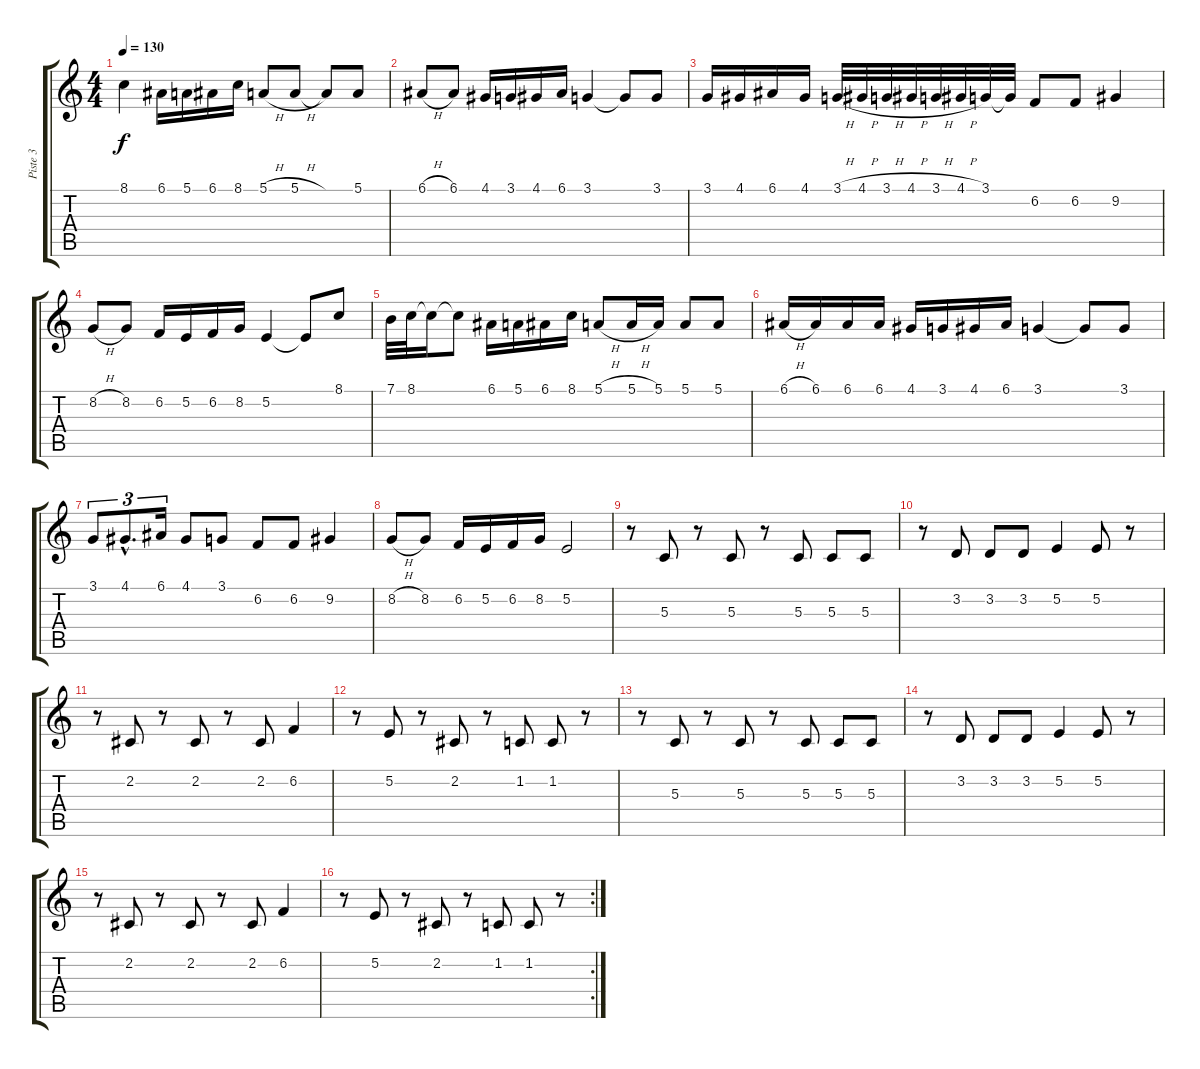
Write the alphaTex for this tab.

\track ("Piste 3" "Piste 3") {instrument clarinet}
\staff {score tabs}
\tuning (E4 B3 G3 D3 A2 E2) {hide}
\ts (4 4)
\tempo 130
\clef g2
\ks c
8.1.4{dy f} 6.1.16 5.1.16 6.1.16 8.1.16 5.1{h}.8 5.1{h}.8 5.1{t}.8 5.1.8 |
6.1{h}.8 6.1.8 4.1.16 3.1.16 4.1.16 6.1.16 3.1.4 3.1{t}.8 3.1.8 |
3.1.16 4.1.16 6.1.16 4.1.16 3.1{h}.32 4.1{h}.32 3.1{h}.32 4.1{h}.32 3.1{h}.32 4.1{h}.32 3.1.32 3.1{t}.32 6.2.8 6.2.8 9.2.4 |
8.2{h}.8 8.2.8 6.2.16 5.2.16 6.2.16 8.2.16 5.2.4 5.2{t}.8 8.1.8 |
7.1.32 8.1.32 8.1{t}.16 8.1{t}.8 6.1.16 5.1.16 6.1.16 8.1.16 5.1{h}.8 5.1{h}.16 5.1.16 5.1.8 5.1.8 |
6.1{h}.16 6.1.16 6.1.16 6.1.16 4.1.16 3.1.16 4.1.16 6.1.16 3.1.4 3.1{t}.8 3.1.8 |
3.1.8{tu (3 2)} 4.1{hac}.8{d tu (3 2)} 6.1.16{tu (3 2)} 4.1.8 3.1.8 6.2.8 6.2.8 9.2.4 |
8.2{h}.8 8.2.8 6.2.16 5.2.16 6.2.16 8.2.16 5.2.2 |
r.8 5.3.8 r.8 5.3.8 r.8 5.3.8 5.3.8 5.3.8 |
r.8 3.2.8 3.2.8 3.2.8 5.2.4 5.2.8 r.8 |
r.8 2.2.8 r.8 2.2.8 r.8 2.2.8 6.2.4 |
r.8 5.2.8 r.8 2.2.8 r.8 1.2.8 1.2.8 r.8 |
r.8 5.3.8 r.8 5.3.8 r.8 5.3.8 5.3.8 5.3.8 |
r.8 3.2.8 3.2.8 3.2.8 5.2.4 5.2.8 r.8 |
r.8 2.2.8 r.8 2.2.8 r.8 2.2.8 6.2.4 |
\rc 2
r.8 5.2.8 r.8 2.2.8 r.8 1.2.8 1.2.8 r.8
